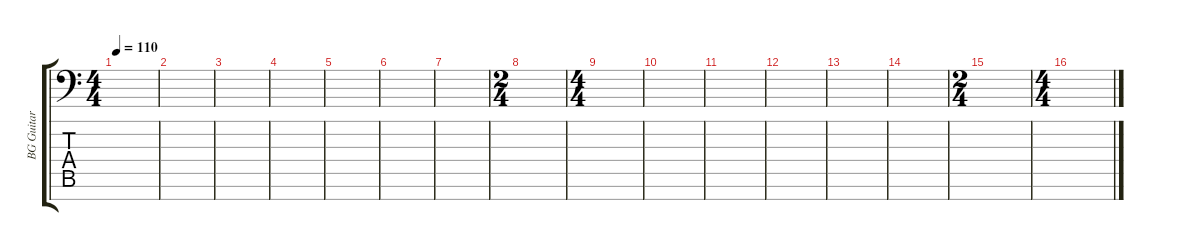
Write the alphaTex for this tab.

\track ("BG Guitar" "BG Guitar") {instrument overdrivenguitar}
\staff {score tabs}
\tuning (Eb4 Bb3 Gb3 Db3 Ab2 Eb2 Ab1) {hide}
\ts (4 4)
\tempo 110
\clef f4
\ks c
|
|
|
|
|
|
|
\ts (2 4)
|
\ts (4 4)
|
|
|
|
|
|
\ts (2 4)
|
\ts (4 4)
